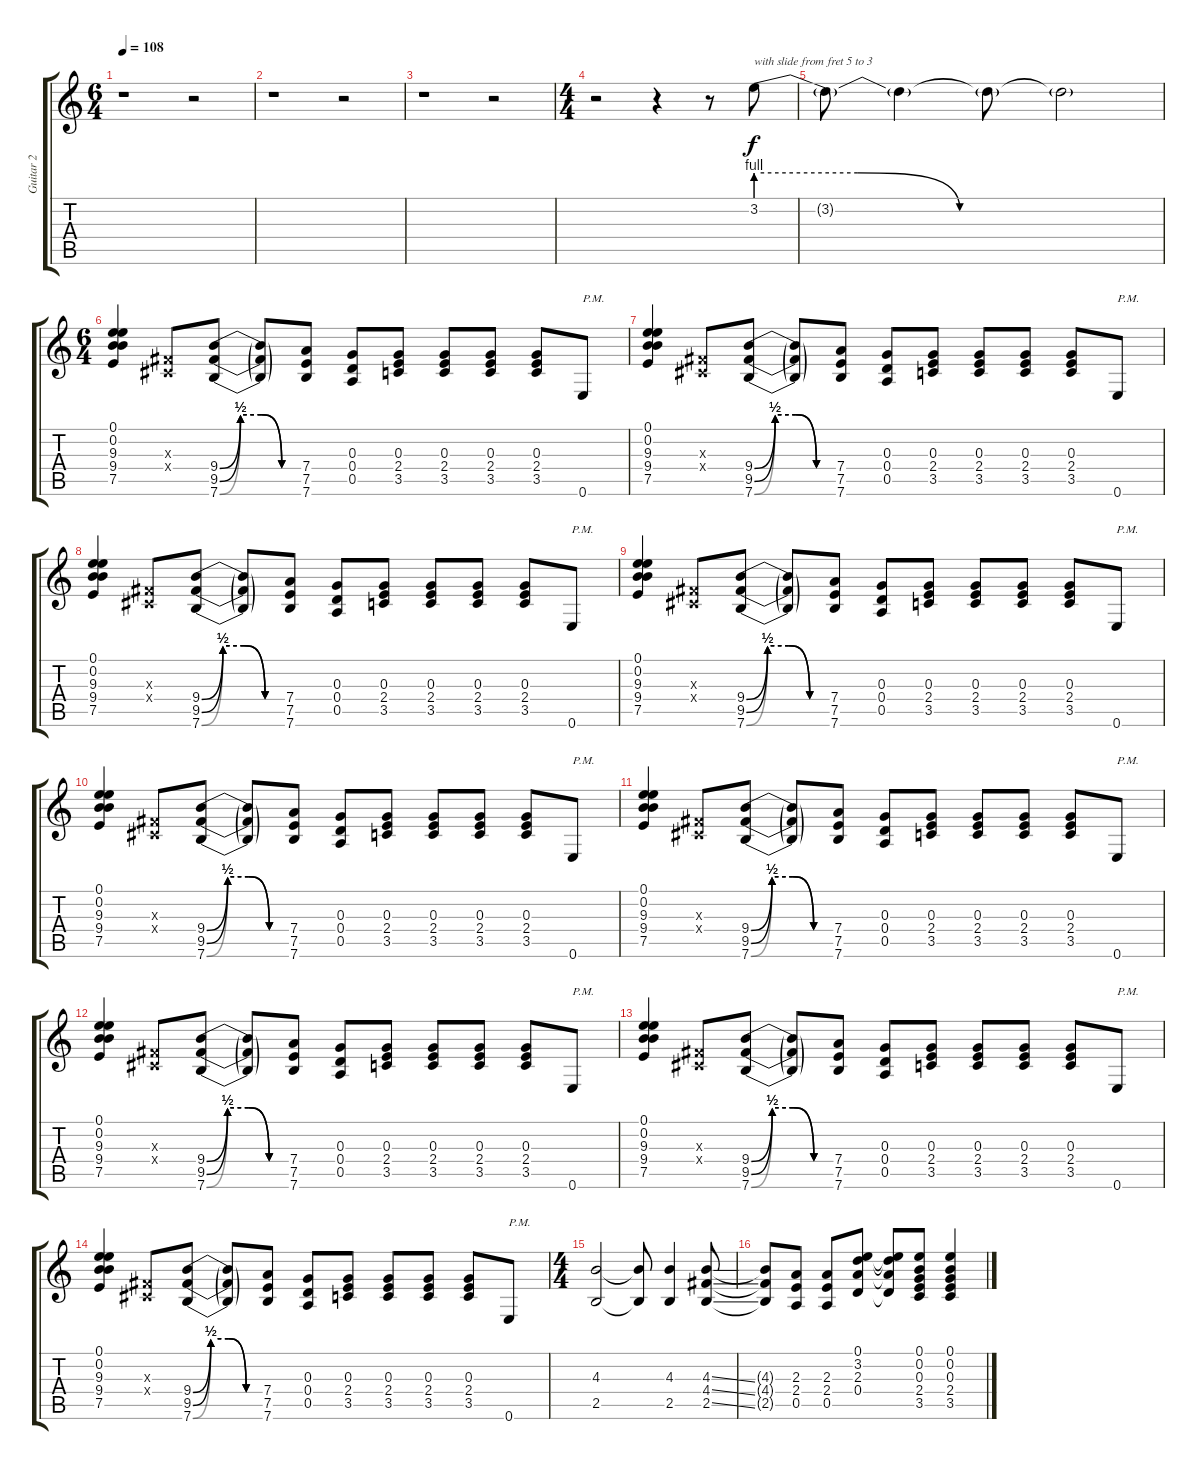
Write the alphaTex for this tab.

\track ("Guitar 2" "Guitar 2") {instrument distortionguitar}
\staff {score tabs}
\tuning (E4 B3 G3 D3 A2 E2) {hide}
\ts (6 4)
\tempo 108
\clef g2
\ks c
r.1{dy f instrument distortionguitar} r.2 |
r.1 r.2 |
r.1 r.2 |
\ts (4 4)
r.2 r.4 r.8 3.2{be (custom 0 4 15 4 30 0 60 0)}.8{txt "with slide from fret 5 to 3"} |
3.2{t}.8 3.2{t}.4 3.2{t}.8 3.2{t}.2 |
\ts (6 4)
(0.1 0.2 9.3 9.4 7.5).4 (-1.3{x} -1.4{x}).8 (9.4{be (custom 0 0 15 2 30 2 45 0 60 0)} 9.5{be (custom 0 0 15 2 30 2 45 0 60 0)} 7.6{be (custom 0 0 15 2 30 2 45 0 60 0)}).8 (9.4{t} 9.5{t} 7.6{t}).8 (7.4 7.5 7.6).8 (0.3 0.4 0.5).8 (0.3 2.4 3.5).8 (0.3 2.4 3.5).8 (0.3 2.4 3.5).8 (0.3 2.4 3.5).8 0.6.8{txt "P.M."} |
(0.1 0.2 9.3 9.4 7.5).4 (-1.3{x} -1.4{x}).8 (9.4{be (custom 0 0 15 2 30 2 45 0 60 0)} 9.5{be (custom 0 0 15 2 30 2 45 0 60 0)} 7.6{be (custom 0 0 15 2 30 2 45 0 60 0)}).8 (9.4{t} 9.5{t} 7.6{t}).8 (7.4 7.5 7.6).8 (0.3 0.4 0.5).8 (0.3 2.4 3.5).8 (0.3 2.4 3.5).8 (0.3 2.4 3.5).8 (0.3 2.4 3.5).8 0.6.8{txt "P.M."} |
(0.1 0.2 9.3 9.4 7.5).4 (-1.3{x} -1.4{x}).8 (9.4{be (custom 0 0 15 2 30 2 45 0 60 0)} 9.5{be (custom 0 0 15 2 30 2 45 0 60 0)} 7.6{be (custom 0 0 15 2 30 2 45 0 60 0)}).8 (9.4{t} 9.5{t} 7.6{t}).8 (7.4 7.5 7.6).8 (0.3 0.4 0.5).8 (0.3 2.4 3.5).8 (0.3 2.4 3.5).8 (0.3 2.4 3.5).8 (0.3 2.4 3.5).8 0.6.8{txt "P.M."} |
(0.1 0.2 9.3 9.4 7.5).4 (-1.3{x} -1.4{x}).8 (9.4{be (custom 0 0 15 2 30 2 45 0 60 0)} 9.5{be (custom 0 0 15 2 30 2 45 0 60 0)} 7.6{be (custom 0 0 15 2 30 2 45 0 60 0)}).8 (9.4{t} 9.5{t} 7.6{t}).8 (7.4 7.5 7.6).8 (0.3 0.4 0.5).8 (0.3 2.4 3.5).8 (0.3 2.4 3.5).8 (0.3 2.4 3.5).8 (0.3 2.4 3.5).8 0.6.8{txt "P.M."} |
(0.1 0.2 9.3 9.4 7.5).4 (-1.3{x} -1.4{x}).8 (9.4{be (custom 0 0 15 2 30 2 45 0 60 0)} 9.5{be (custom 0 0 15 2 30 2 45 0 60 0)} 7.6{be (custom 0 0 15 2 30 2 45 0 60 0)}).8 (9.4{t} 9.5{t} 7.6{t}).8 (7.4 7.5 7.6).8 (0.3 0.4 0.5).8 (0.3 2.4 3.5).8 (0.3 2.4 3.5).8 (0.3 2.4 3.5).8 (0.3 2.4 3.5).8 0.6.8{txt "P.M."} |
(0.1 0.2 9.3 9.4 7.5).4 (-1.3{x} -1.4{x}).8 (9.4{be (custom 0 0 15 2 30 2 45 0 60 0)} 9.5{be (custom 0 0 15 2 30 2 45 0 60 0)} 7.6{be (custom 0 0 15 2 30 2 45 0 60 0)}).8 (9.4{t} 9.5{t} 7.6{t}).8 (7.4 7.5 7.6).8 (0.3 0.4 0.5).8 (0.3 2.4 3.5).8 (0.3 2.4 3.5).8 (0.3 2.4 3.5).8 (0.3 2.4 3.5).8 0.6.8{txt "P.M."} |
(0.1 0.2 9.3 9.4 7.5).4 (-1.3{x} -1.4{x}).8 (9.4{be (custom 0 0 15 2 30 2 45 0 60 0)} 9.5{be (custom 0 0 15 2 30 2 45 0 60 0)} 7.6{be (custom 0 0 15 2 30 2 45 0 60 0)}).8 (9.4{t} 9.5{t} 7.6{t}).8 (7.4 7.5 7.6).8 (0.3 0.4 0.5).8 (0.3 2.4 3.5).8 (0.3 2.4 3.5).8 (0.3 2.4 3.5).8 (0.3 2.4 3.5).8 0.6.8{txt "P.M."} |
(0.1 0.2 9.3 9.4 7.5).4 (-1.3{x} -1.4{x}).8 (9.4{be (custom 0 0 15 2 30 2 45 0 60 0)} 9.5{be (custom 0 0 15 2 30 2 45 0 60 0)} 7.6{be (custom 0 0 15 2 30 2 45 0 60 0)}).8 (9.4{t} 9.5{t} 7.6{t}).8 (7.4 7.5 7.6).8 (0.3 0.4 0.5).8 (0.3 2.4 3.5).8 (0.3 2.4 3.5).8 (0.3 2.4 3.5).8 (0.3 2.4 3.5).8 0.6.8{txt "P.M."} |
(0.1 0.2 9.3 9.4 7.5).4 (-1.3{x} -1.4{x}).8 (9.4{be (custom 0 0 15 2 30 2 45 0 60 0)} 9.5{be (custom 0 0 15 2 30 2 45 0 60 0)} 7.6{be (custom 0 0 15 2 30 2 45 0 60 0)}).8 (9.4{t} 9.5{t} 7.6{t}).8 (7.4 7.5 7.6).8 (0.3 0.4 0.5).8 (0.3 2.4 3.5).8 (0.3 2.4 3.5).8 (0.3 2.4 3.5).8 (0.3 2.4 3.5).8 0.6.8{txt "P.M."} |
\ts (4 4)
(4.3 2.5).2 (4.3{t} 2.5{t}).8 (4.3 2.5).4 (4.3{ss} 4.4{ss} 2.5{ss}).8 |
(4.3{t} 4.4{t} 2.5{t}).8 (2.3 2.4 0.5).8 (2.3 2.4 0.5).8 (0.1 3.2 2.3 0.4).8 (0.1{t} 3.2{t} 2.3{t} 0.4{t}).8 (0.1 0.2 0.3 2.4 3.5).8 (0.1 0.2 0.3 2.4 3.5).4
